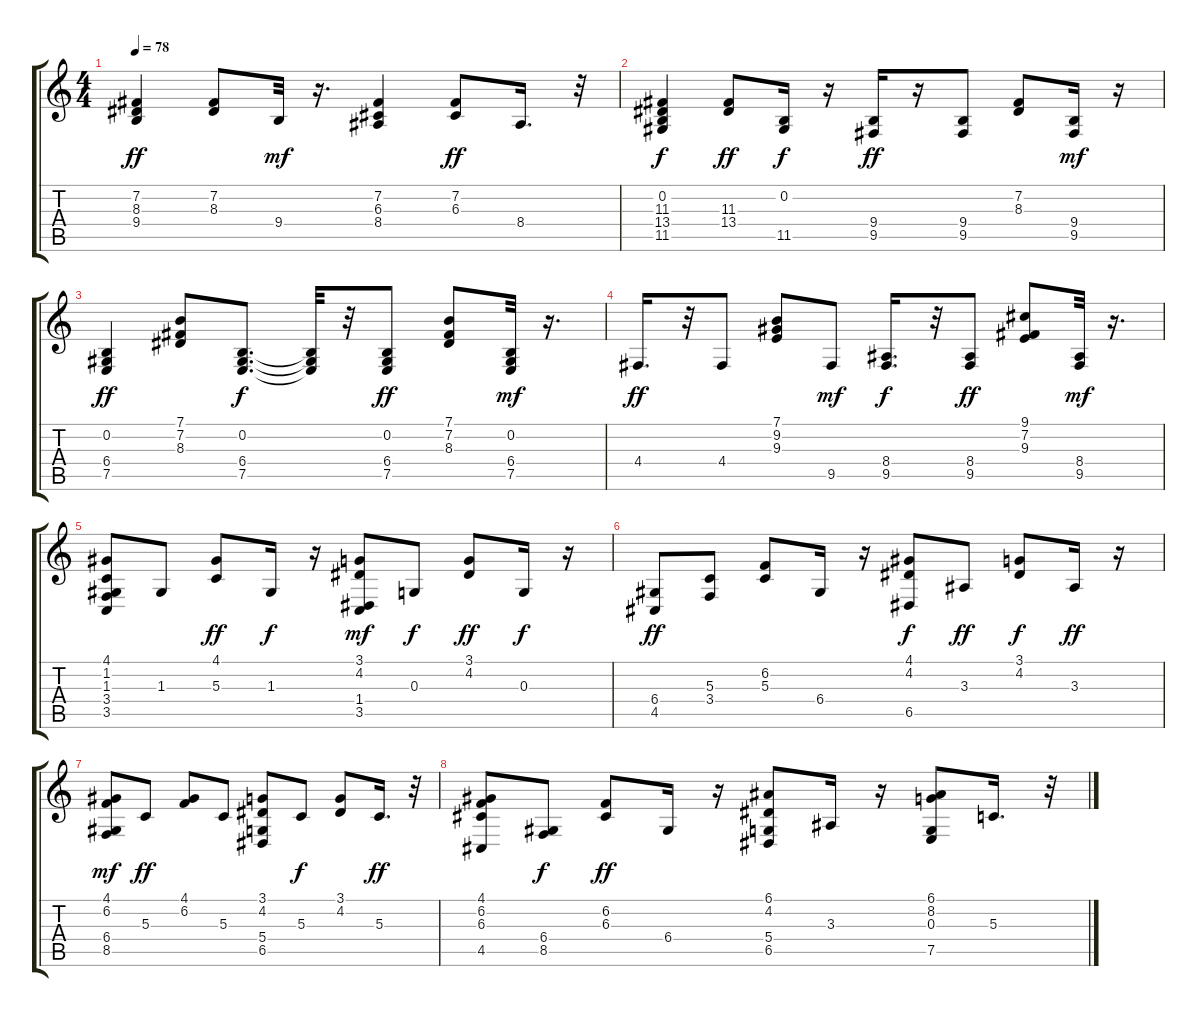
\track "" {instrument electricpiano1}
\staff {score tabs}
\tuning (E4 B3 G3 D3 A2 E2) {hide}
\ts (4 4)
\tempo 78
\clef g2
\ks c
(7.2 8.3 9.4).4{dy ff} (7.2 8.3).8 9.4.32{dy mf} r.16{d} (7.2 6.3 8.4).4 (7.2 6.3).8{dy ff} 8.4.16{d} r.32 |
(0.2 11.3 13.4 11.5).4{dy f} (11.3 13.4).8{dy ff} (0.2 11.5).16{dy f} r.16 (9.4 9.5).16{dy ff} r.16 (9.4 9.5).8 (7.2 8.3).8 (9.4 9.5).16{dy mf} r.16 |
(0.2 6.4 7.5).4{dy ff} (7.1 7.2 8.3).8 (0.2 6.4 7.5).8{d dy f} (0.2{t} 6.4{t} 7.5{t}).32 r.32 (0.2 6.4 7.5).8{dy ff} (7.1 7.2 8.3).8 (0.2 6.4 7.5).32{dy mf} r.16{d} |
4.4.16{d dy ff} r.32 4.4.8 (7.1 9.2 9.3).8 9.5.8{dy mf} (8.4 9.5).16{d dy f} r.32 (8.4 9.5).8{dy ff} (9.1 7.2 9.3).8 (8.4 9.5).32{dy mf} r.16{d} |
(4.1 1.2 1.3 3.4 3.5).8 1.3.8 (4.1 5.3).8{dy ff} 1.3.16{dy f} r.16 (3.1 4.2 1.4 3.5).8{dy mf} 0.3.8{dy f} (3.1 4.2).8{dy ff} 0.3.16{dy f} r.16 |
(6.4 4.5).8{dy ff} (5.3 3.4).8 (6.2 5.3).8 6.4.16 r.16 (4.1 4.2 6.5).8{dy f} 3.3.8{dy ff} (3.1 4.2).8{dy f} 3.3.16{dy ff} r.16 |
(4.1 6.2 6.4 8.5).8{dy mf} 5.3.8{dy ff} (4.1 6.2).8 5.3.8 (3.1 4.2 5.4 6.5).8 5.3.8{dy f} (3.1 4.2).8 5.3.16{d dy ff} r.32 |
(4.1 6.2 6.3 4.5).8 (6.4 8.5).8{dy f} (6.2 6.3).8{dy ff} 6.4.16 r.16 (6.1 4.2 5.4 6.5).8 3.3.16 r.16 (6.1 8.2 0.3 7.5).8 5.3.16{d} r.32
